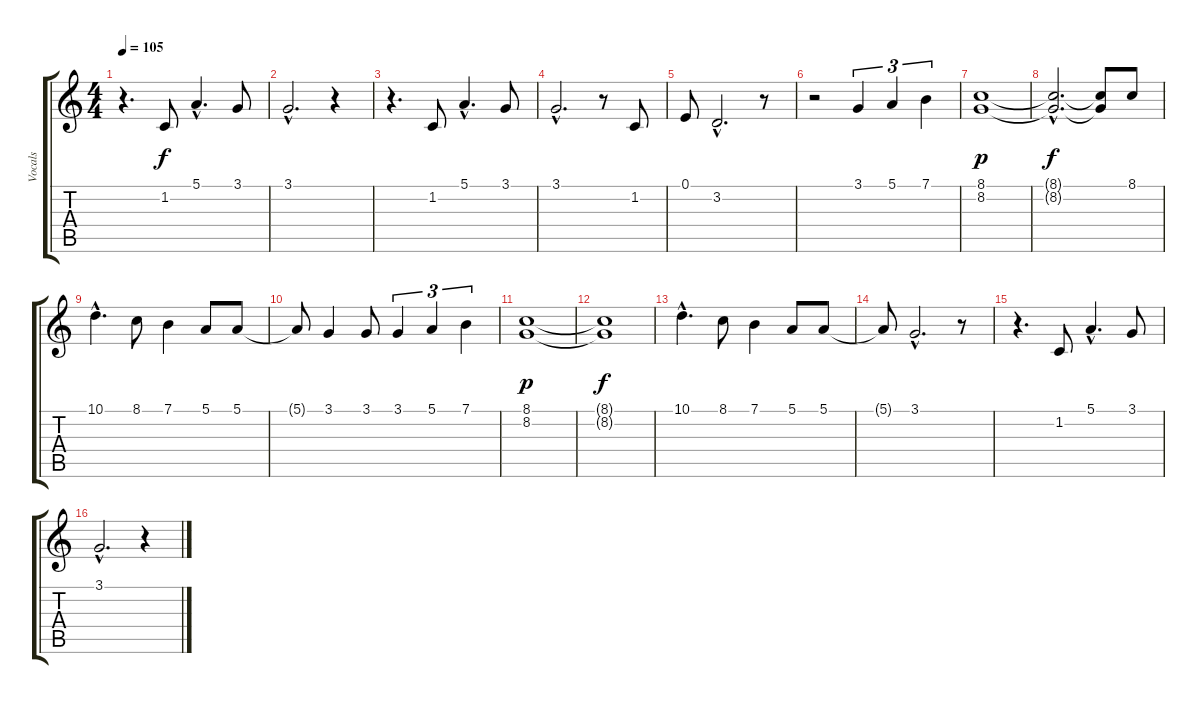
\track ("Vocals" "Vocals") {instrument tenorsax}
\staff {score tabs}
\tuning (E4 B3 G3 D3 A2 E2) {hide}
\ts (4 4)
\tempo 105
\clef g2
\ks c
r.4{d dy f} 1.2.8 5.1{hac}.4{d} 3.1.8 |
3.1{hac}.2{d} r.4 |
r.4{d} 1.2.8 5.1{hac}.4{d} 3.1.8 |
3.1{hac}.2{d} r.8 1.2.8 |
0.1.8 3.2{hac}.2{d} r.8 |
r.2 3.1.4{tu (3 2)} 5.1.4{tu (3 2)} 7.1.4{tu (3 2)} |
(8.1 8.2).1{dy p} |
(8.1{hac t} 8.2{hac t}).2{d dy f} (8.1{t} 8.2{t}).8 8.1.8 |
10.1{hac}.4{d} 8.1.8 7.1.4 5.1.8 5.1.8 |
5.1{t}.8 3.1.4 3.1.8 3.1.4{tu (3 2)} 5.1.4{tu (3 2)} 7.1.4{tu (3 2)} |
(8.1 8.2).1{dy p} |
(8.1{t} 8.2{t}).1{dy f} |
10.1{hac}.4{d} 8.1.8 7.1.4 5.1.8 5.1.8 |
5.1{t}.8 3.1{hac}.2{d} r.8 |
r.4{d} 1.2.8 5.1{hac}.4{d} 3.1.8 |
3.1{hac}.2{d} r.4
